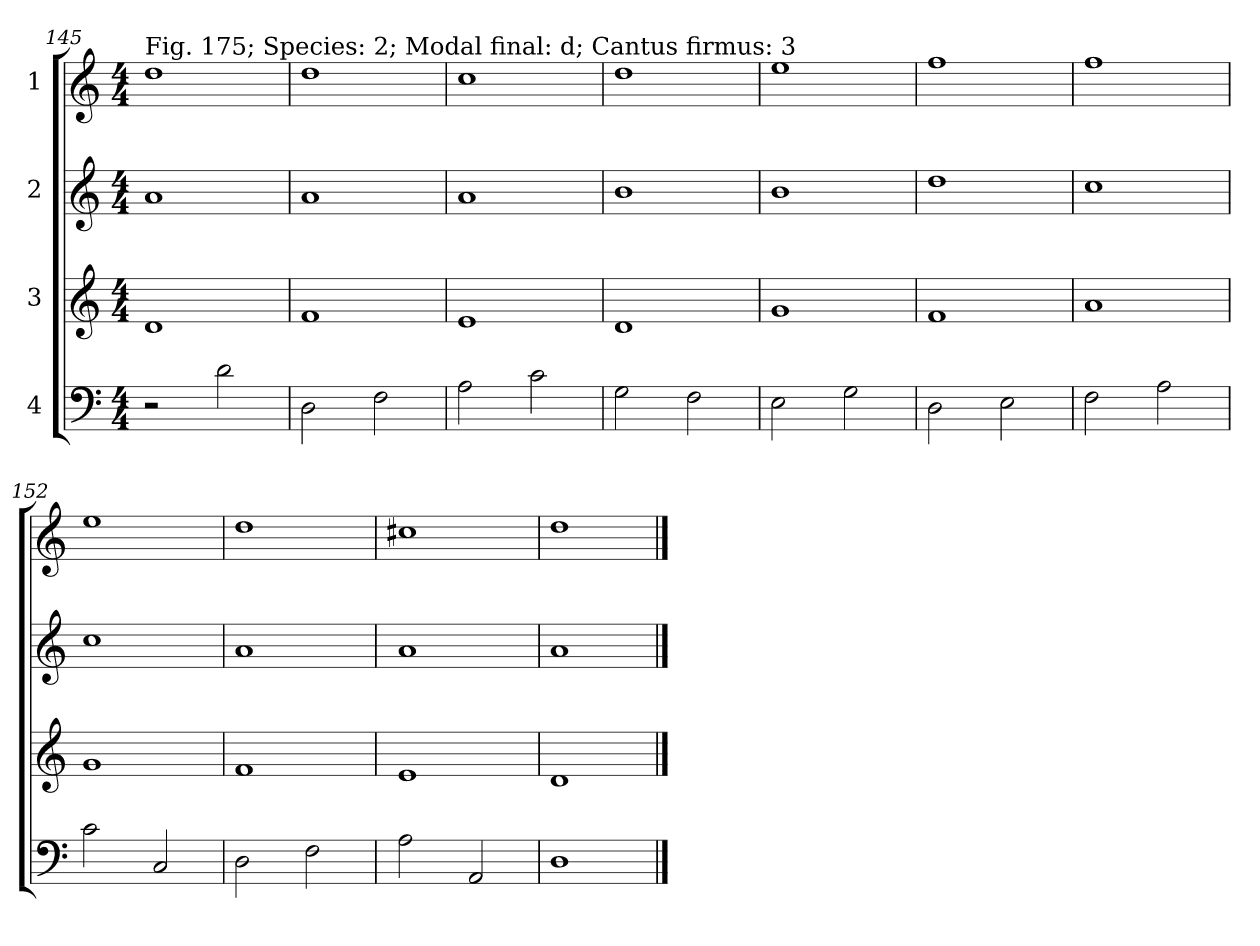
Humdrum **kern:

**kern	**kern	**kern	**kern
*part4	*part3	*part2	*part1
*staff4	*staff3	*staff2	*staff1
*I"4	*I"3	*I"2	*I"1
*clefF4	*clefG2	*clefG2	*clefG2
*k[]	*k[]	*k[]	*k[]
*M4/4	*M4/4	*M4/4	*M4/4
=145	=145	=145	=145
!	!	!	!LO:TX:a:t=Fig. 175; Species&colon; 2; Modal final&colon; d; Cantus firmus&colon; 3
2r	1d	1a	1dd
2d\	.	.	.
=146	=146	=146	=146
2D\	1f	1a	1dd
2F\	.	.	.
=147	=147	=147	=147
2A\	1e	1a	1cc
2c\	.	.	.
=148	=148	=148	=148
2G\	1d	1b	1dd
2F\	.	.	.
=149	=149	=149	=149
2E\	1g	1b	1ee
2G\	.	.	.
=150	=150	=150	=150
2D\	1f	1dd	1ff
2E\	.	.	.
=151	=151	=151	=151
2F\	1a	1cc	1ff
2A\	.	.	.
=152	=152	=152	=152
2c\	1g	1cc	1ee
2C/	.	.	.
=153	=153	=153	=153
2D\	1f	1a	1dd
2F\	.	.	.
=154	=154	=154	=154
2A\	1e	1a	1cc#X
2AA/	.	.	.
=155	=155	=155	=155
1D	1d	1a	1dd
==	==	==	==
*-	*-	*-	*-
